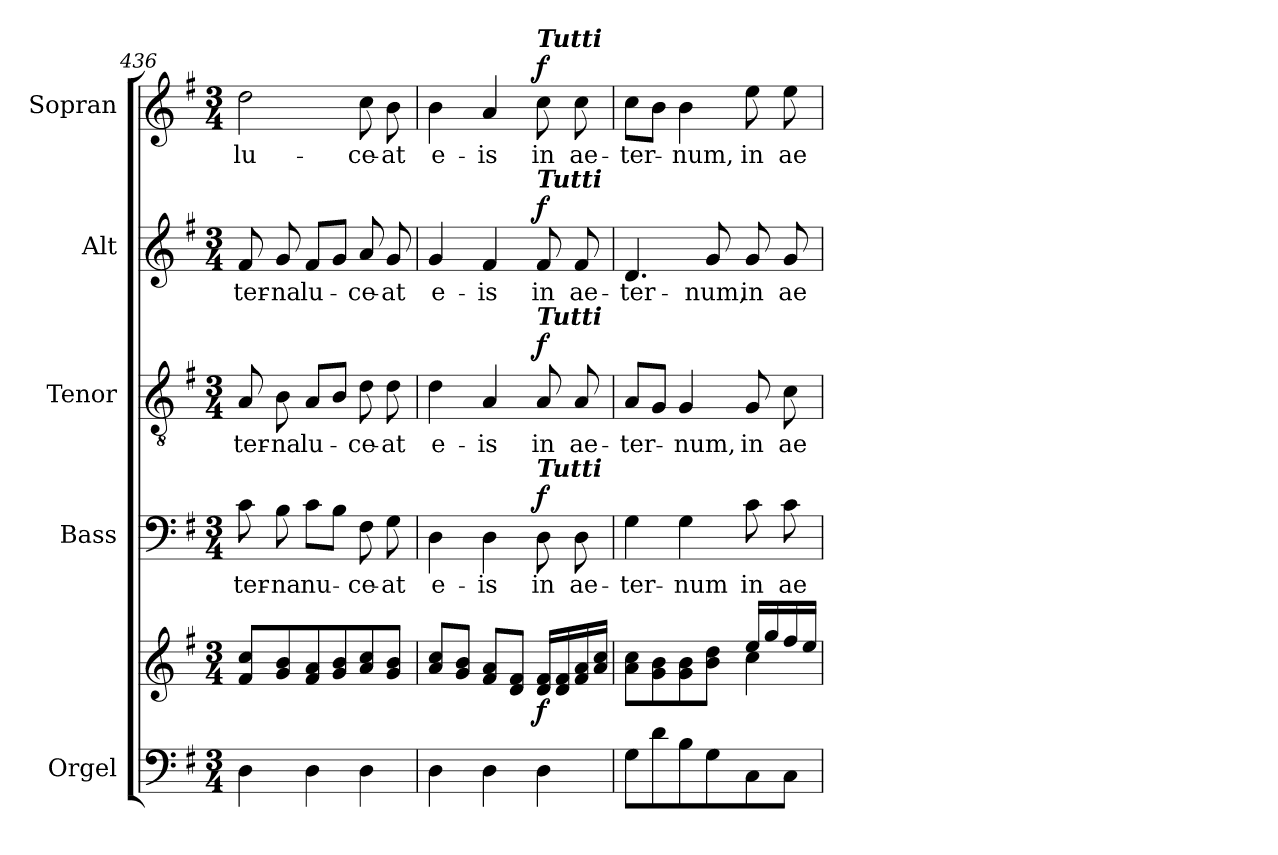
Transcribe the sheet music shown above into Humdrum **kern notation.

**kern	**kern	**dynam	**kern	**text	**dynam	**kern	**text	**dynam	**kern	**text	**dynam	**kern	**text	**dynam
*part5	*part5	*part5	*part4	*part4	*part4	*part3	*part3	*part3	*part2	*part2	*part2	*part1	*part1	*part1
*staff6	*staff5	*staff5/6	*staff4	*staff4	*staff4	*staff3	*staff3	*staff3	*staff2	*staff2	*staff2	*staff1	*staff1	*staff1
*I"Orgel	*	*	*I"Bass	*	*	*I"Tenor	*	*	*I"Alt	*	*	*I"Sopran	*	*
*I'Org.	*	*	*I'B.	*	*	*I'T.	*	*	*I'A.	*	*	*I'S.	*	*
*clefF4	*clefG2	*	*clefF4	*	*	*clefGv2	*	*	*clefG2	*	*	*clefG2	*	*
*k[f#]	*k[f#]	*	*k[f#]	*	*	*k[f#]	*	*	*k[f#]	*	*	*k[f#]	*	*
*G:	*G:	*	*G:	*	*	*G:	*	*	*G:	*	*	*G:	*	*
*M3/4	*M3/4	*	*M3/4	*	*	*M3/4	*	*	*M3/4	*	*	*M3/4	*	*
=436	=436	=436	=436	=436	=436	=436	=436	=436	=436	=436	=436	=436	=436	=436
!	!	!	!	!LO:LY:b	!	!	!LO:LY:b	!	!	!LO:LY:b	!	!	!LO:LY:b	!
4D\	8f#/ 8cc/L	.	8c\	-ter-	.	8A/	-ter-	.	8f#/	-ter-	.	2dd\	lu-	.
!	!	!	!	!LO:LY:b	!	!	!LO:LY:b	!	!	!LO:LY:b	!	!	!	!
.	8g/ 8b/	.	8B\	-na	.	8B\	-na	.	8g/	-na	.	.	.	.
!	!	!	!	!LO:LY:b	!	!	!LO:LY:b	!	!	!LO:LY:b	!	!	!	!
4D\	8f#/ 8a/	.	8c\L	nu-	.	8A/L	lu-	.	8f#/L	lu-	.	.	.	.
.	8g/ 8b/	.	8B\J	.	.	8B/J	.	.	8g/J	.	.	.	.	.
!	!	!	!	!LO:LY:b	!	!	!LO:LY:b	!	!	!LO:LY:b	!	!	!LO:LY:b	!
4D\	8a/ 8cc/	.	8F#\	-ce-	.	8d\	-ce-	.	8a/	-ce-	.	8cc\	-ce-	.
!	!	!	!	!LO:LY:b	!	!	!LO:LY:b	!	!	!LO:LY:b	!	!	!LO:LY:b	!
.	8g/ 8b/J	.	8G\	-at	.	8d\	-at	.	8g/	-at	.	8b\	-at	.
=437	=437	=437	=437	=437	=437	=437	=437	=437	=437	=437	=437	=437	=437	=437
!	!	!	!	!LO:LY:b	!	!	!LO:LY:b	!	!	!LO:LY:b	!	!	!LO:LY:b	!
4D\	8a/ 8cc/L	.	4D\	e-	.	4d\	e-	.	4g/	e-	.	4b\	e-	.
.	8g/ 8b/J	.	.	.	.	.	.	.	.	.	.	.	.	.
!	!	!	!	!LO:LY:b	!	!	!LO:LY:b	!	!	!LO:LY:b	!	!	!LO:LY:b	!
4D\	8f#/ 8a/L	.	4D\	-is	.	4A/	-is	.	4f#/	-is	.	4a/	-is	.
.	8d/ 8f#/J	.	.	.	.	.	.	.	.	.	.	.	.	.
!	!	!	!	!	!	!	!	!	!	!	!	!LO:TX:a:Bi:t=Tutti	!	!
!	!	!	!	!	!	!	!	!	!LO:TX:a:Bi:t=Tutti	!	!	!	!	!
!	!	!	!	!	!	!LO:TX:a:Bi:t=Tutti	!	!	!	!	!	!	!	!
!	!	!	!LO:TX:a:Bi:t=Tutti	!	!	!	!	!	!	!	!	!	!	!
!	!	!LO:DY:b	!	!LO:LY:b	!LO:DY:a	!	!LO:LY:b	!LO:DY:a	!	!LO:LY:b	!LO:DY:a	!	!LO:LY:b	!LO:DY:a
4D\	16d/ 16f#/LL	f	8D\	in	f	8A/	in	f	8f#/	in	f	8cc\	in	f
.	16d/ 16f#/	.	.	.	.	.	.	.	.	.	.	.	.	.
!	!	!	!	!LO:LY:b	!	!	!LO:LY:b	!	!	!LO:LY:b	!	!	!LO:LY:b	!
.	16f#/ 16a/	.	8D\	ae-	.	8A/	ae-	.	8f#/	ae-	.	8cc\	ae-	.
.	16a/ 16cc/JJ	.	.	.	.	.	.	.	.	.	.	.	.	.
=438	=438	=438	=438	=438	=438	=438	=438	=438	=438	=438	=438	=438	=438	=438
*	*^	*	*	*	*	*	*	*	*	*	*	*	*	*
!	!	!	!	!	!LO:LY:b	!	!	!LO:LY:b	!	!	!LO:LY:b	!	!	!LO:LY:b	!
8G\L	8a\ 8cc\L	2ryy	.	4G\	-ter-	.	8A/L	-ter-	.	4.d/	-ter-	.	8cc\L	-ter-	.
8d\	8g\ 8b\	.	.	.	.	.	8G/J	.	.	.	.	.	8b\J	.	.
!	!	!	!	!	!LO:LY:b	!	!	!LO:LY:b	!	!	!	!	!	!LO:LY:b	!
8B\	8g\ 8b\	.	.	4G\	-num	.	4G/	-num,	.	.	.	.	4b\	-num,	.
!	!	!	!	!	!	!	!	!	!	!	!LO:LY:b	!	!	!	!
8G\	8b\ 8dd\J	.	.	.	.	.	.	.	.	8g/	-num,	.	.	.	.
!	!	!	!	!	!LO:LY:b	!	!	!LO:LY:b	!	!	!LO:LY:b	!	!	!LO:LY:b	!
8C\	16ee/LL	4cc\	.	8c\	in	.	8G/	in	.	8g/	in	.	8ee\	in	.
.	16gg/	.	.	.	.	.	.	.	.	.	.	.	.	.	.
!	!	!	!	!	!LO:LY:b	!	!	!LO:LY:b	!	!	!LO:LY:b	!	!	!LO:LY:b	!
8C\J	16ff#/	.	.	8c\	ae-	.	8c\	ae-	.	8g/	ae-	.	8ee\	ae-	.
.	16ee/JJ	.	.	.	.	.	.	.	.	.	.	.	.	.	.
*	*v	*v	*	*	*	*	*	*	*	*	*	*	*	*	*
=	=	=	=	=	=	=	=	=	=	=	=	=	=	=
*-	*-	*-	*-	*-	*-	*-	*-	*-	*-	*-	*-	*-	*-	*-
